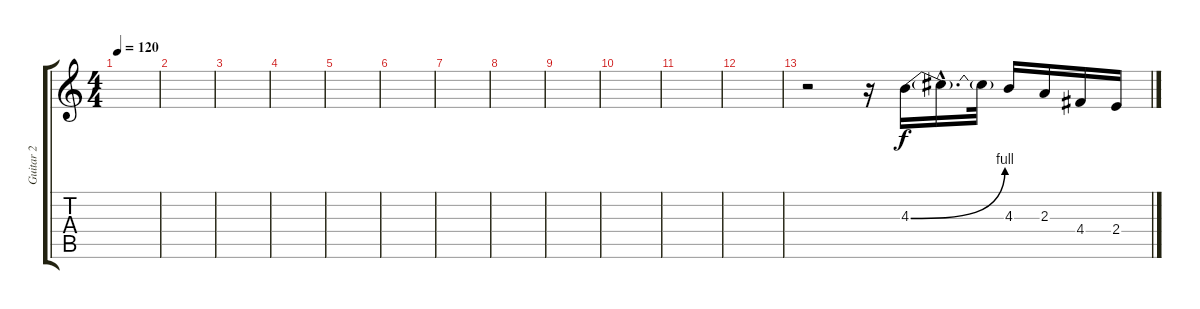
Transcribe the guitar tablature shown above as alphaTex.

\track ("Guitar 2" "Guitar 2") {instrument distortionguitar}
\staff {score tabs}
\tuning (E4 B3 G3 D3 A2 E2) {hide}
\ts (4 4)
\tempo 120
\clef g2
\ks c
|
|
|
|
|
|
|
|
|
|
|
|
r.2 r.16 4.3{be (bend 0 0 60 4)}.16 4.3{hac t}.16{d} 4.3{t}.32 4.3.16 2.3.16 4.4.16 2.4.16
